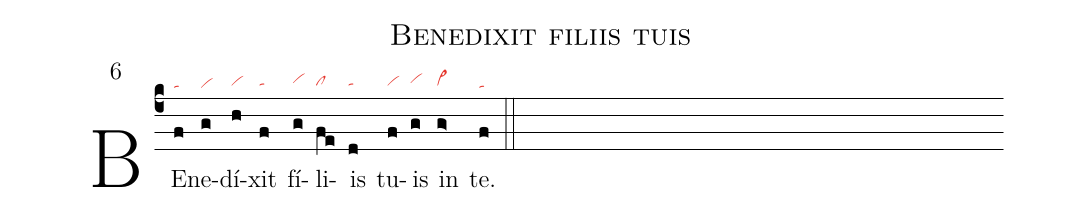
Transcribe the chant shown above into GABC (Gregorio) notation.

name: Benedixit filiis tuis;
mode: 6;
nabc-lines: 1;
%%
(c4)
BE(f|ta)ne(g|vi)dí(h|vihg)xit(f|tahg) fí(g|vihh)li(fe|clhg)is(d|tahg) tu(f|vihg)is(g|vihh) in(g>|vi>hg) te.(f|ta) (::)
